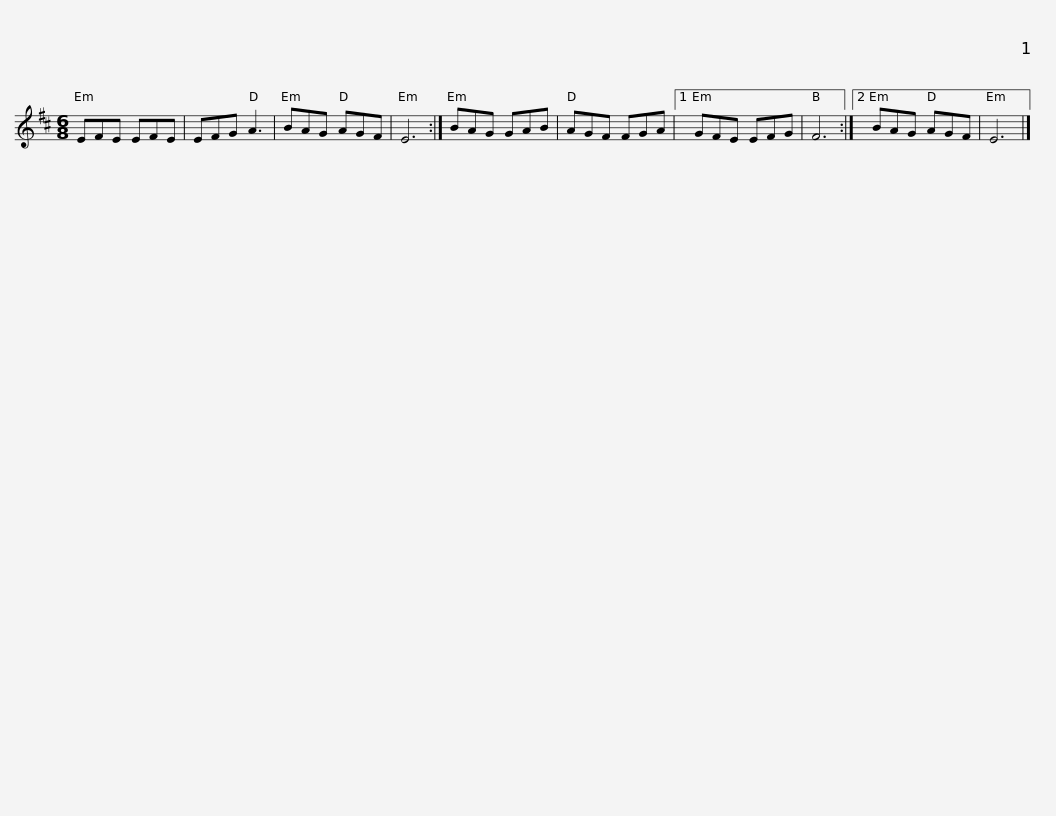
X:1
L:1/8
M:6/8
I:linebreak $
K:D
V:1 treble
V:1
 EFE EFE | EFG A3 | BAG AGF | E6 :| BAG GAB | %5
 AGF FGA |1 GFE EFG | F6 :|2$ BAG AGF | E6 |] %10
